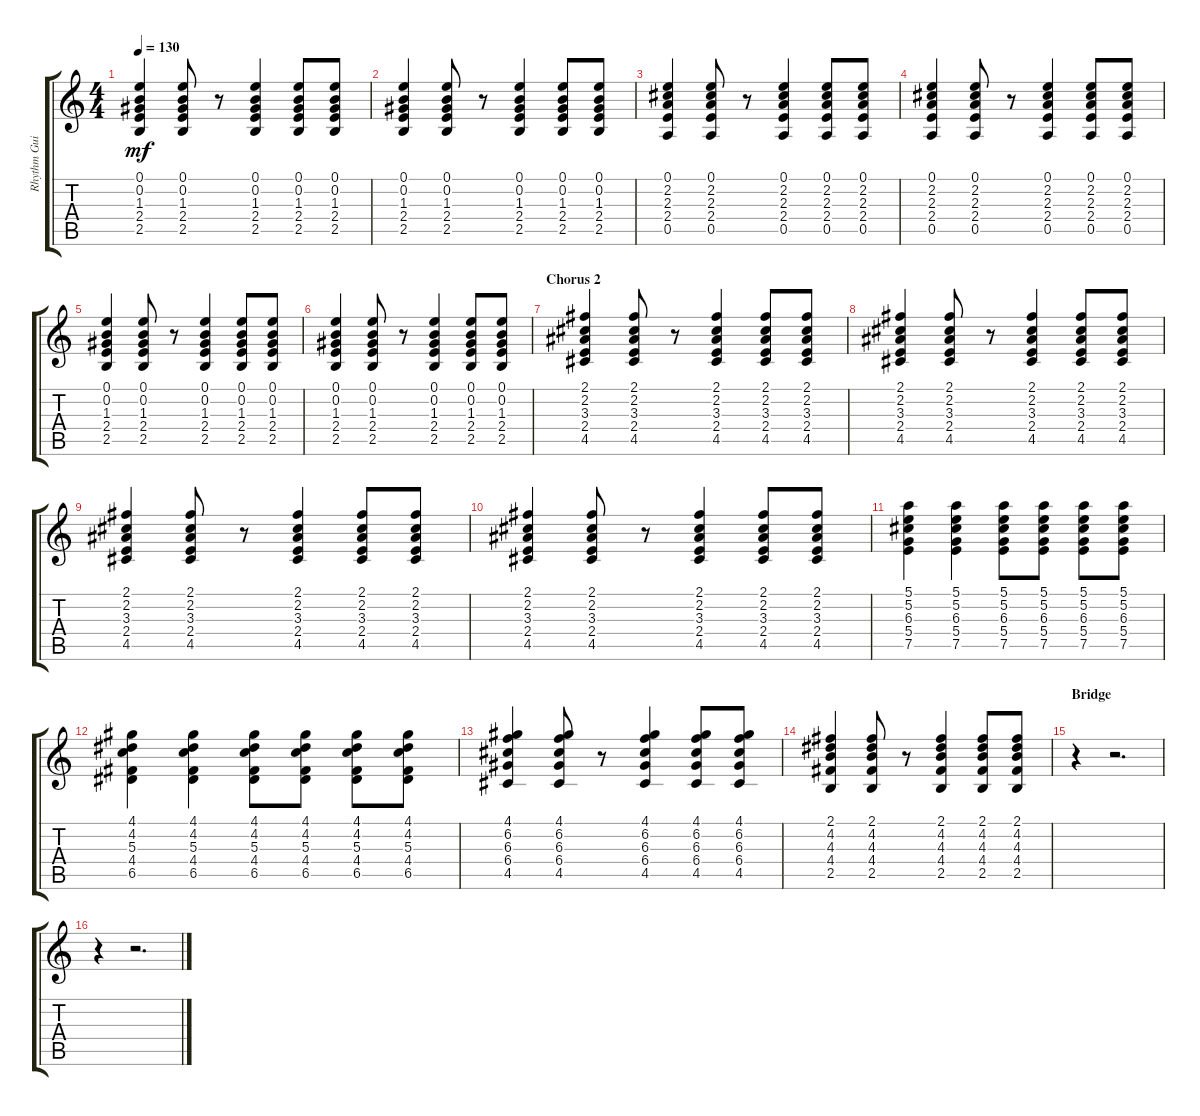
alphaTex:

\track ("Rhythm Guitar" "Rhythm Gui") {instrument electricguitarclean}
\staff {score tabs}
\tuning (E4 B3 G3 D3 A2 E2) {hide}
\ts (4 4)
\tempo 130
\clef g2
\ks c
(0.1 0.2 1.3 2.4 2.5).4{dy mf} (0.1 0.2 1.3 2.4 2.5).8 r.8 (0.1 0.2 1.3 2.4 2.5).4 (0.1 0.2 1.3 2.4 2.5).8 (0.1 0.2 1.3 2.4 2.5).8 |
(0.1 0.2 1.3 2.4 2.5).4 (0.1 0.2 1.3 2.4 2.5).8 r.8 (0.1 0.2 1.3 2.4 2.5).4 (0.1 0.2 1.3 2.4 2.5).8 (0.1 0.2 1.3 2.4 2.5).8 |
(0.1 2.2 2.3 2.4 0.5).4 (0.1 2.2 2.3 2.4 0.5).8 r.8 (0.1 2.2 2.3 2.4 0.5).4 (0.1 2.2 2.3 2.4 0.5).8 (0.1 2.2 2.3 2.4 0.5).8 |
(0.1 2.2 2.3 2.4 0.5).4 (0.1 2.2 2.3 2.4 0.5).8 r.8 (0.1 2.2 2.3 2.4 0.5).4 (0.1 2.2 2.3 2.4 0.5).8 (0.1 2.2 2.3 2.4 0.5).8 |
(0.1 0.2 1.3 2.4 2.5).4 (0.1 0.2 1.3 2.4 2.5).8 r.8 (0.1 0.2 1.3 2.4 2.5).4 (0.1 0.2 1.3 2.4 2.5).8 (0.1 0.2 1.3 2.4 2.5).8 |
(0.1 0.2 1.3 2.4 2.5).4 (0.1 0.2 1.3 2.4 2.5).8 r.8 (0.1 0.2 1.3 2.4 2.5).4 (0.1 0.2 1.3 2.4 2.5).8 (0.1 0.2 1.3 2.4 2.5).8 |
\section ("" "Chorus 2")
(2.1 2.2 3.3 2.4 4.5).4 (2.1 2.2 3.3 2.4 4.5).8 r.8 (2.1 2.2 3.3 2.4 4.5).4 (2.1 2.2 3.3 2.4 4.5).8 (2.1 2.2 3.3 2.4 4.5).8 |
(2.1 2.2 3.3 2.4 4.5).4 (2.1 2.2 3.3 2.4 4.5).8 r.8 (2.1 2.2 3.3 2.4 4.5).4 (2.1 2.2 3.3 2.4 4.5).8 (2.1 2.2 3.3 2.4 4.5).8 |
(2.1 2.2 3.3 2.4 4.5).4 (2.1 2.2 3.3 2.4 4.5).8 r.8 (2.1 2.2 3.3 2.4 4.5).4 (2.1 2.2 3.3 2.4 4.5).8 (2.1 2.2 3.3 2.4 4.5).8 |
(2.1 2.2 3.3 2.4 4.5).4 (2.1 2.2 3.3 2.4 4.5).8 r.8 (2.1 2.2 3.3 2.4 4.5).4 (2.1 2.2 3.3 2.4 4.5).8 (2.1 2.2 3.3 2.4 4.5).8 |
(5.1 5.2 6.3 5.4 7.5).4 (5.1 5.2 6.3 5.4 7.5).4 (5.1 5.2 6.3 5.4 7.5).8 (5.1 5.2 6.3 5.4 7.5).8 (5.1 5.2 6.3 5.4 7.5).8 (5.1 5.2 6.3 5.4 7.5).8 |
(4.1 4.2 5.3 4.4 6.5).4 (4.1 4.2 5.3 4.4 6.5).4 (4.1 4.2 5.3 4.4 6.5).8 (4.1 4.2 5.3 4.4 6.5).8 (4.1 4.2 5.3 4.4 6.5).8 (4.1 4.2 5.3 4.4 6.5).8 |
(4.1 6.2 6.3 6.4 4.5).4 (4.1 6.2 6.3 6.4 4.5).8 r.8 (4.1 6.2 6.3 6.4 4.5).4 (4.1 6.2 6.3 6.4 4.5).8 (4.1 6.2 6.3 6.4 4.5).8 |
(2.1 4.2 4.3 4.4 2.5).4 (2.1 4.2 4.3 4.4 2.5).8 r.8 (2.1 4.2 4.3 4.4 2.5).4 (2.1 4.2 4.3 4.4 2.5).8 (2.1 4.2 4.3 4.4 2.5).8 |
\section ("" "Bridge")
r.4 r.2{d} |
r.4 r.2{d}
